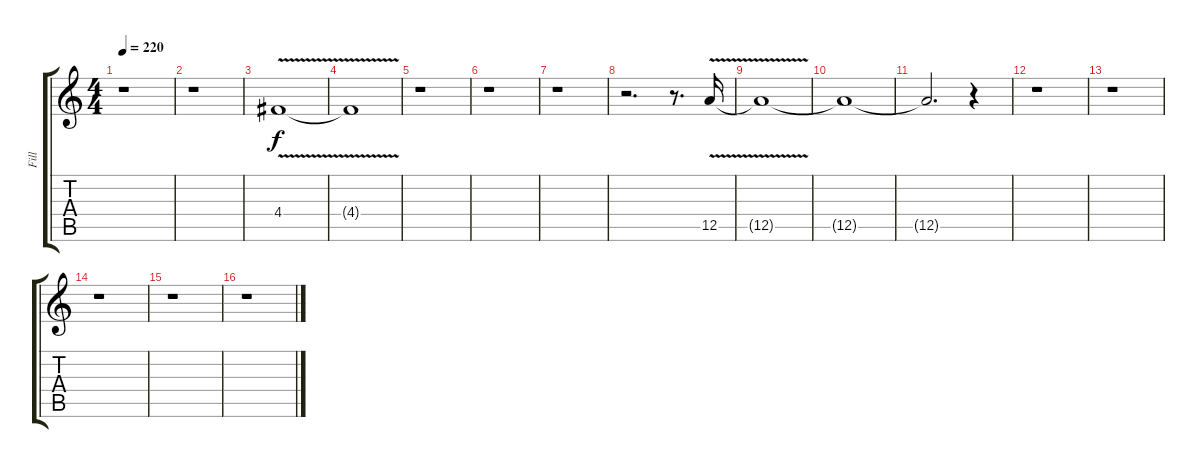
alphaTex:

\track ("Fill" "Fill") {instrument overdrivenguitar}
\staff {score tabs}
\tuning (E4 B3 G3 D3 A2 E2) {hide}
\ts (4 4)
\tempo 220
\clef g2
\ks c
r.1{dy mf} |
r.1 |
4.4{v}.1{dy f} |
4.4{t}.1 |
r.1 |
r.1 |
r.1 |
r.2{d} r.8{d} 12.5{v}.16{volume 12} |
12.5{t}.1 |
12.5{t}.1 |
12.5{t}.2{d} r.4 |
r.1 |
r.1 |
r.1 |
r.1 |
r.1
